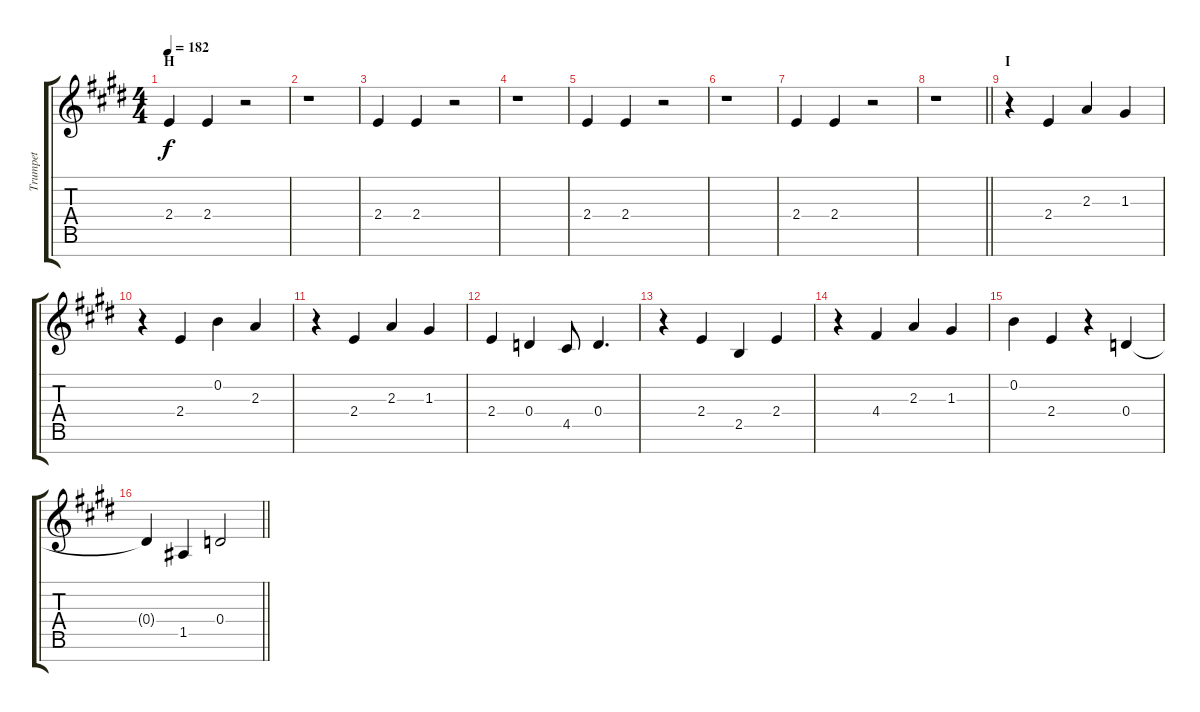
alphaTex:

\track ("Trumpet" "Trumpet") {instrument trumpet}
\staff {score tabs}
\tuning (E5 B4 G4 D4 A3 E3 B2) {hide}
\ts (4 4)
\section ("" "H")
\tempo 182
\clef g2
\ks e
2.4.4{dy f} 2.4.4 r.2 |
r.1 |
2.4.4 2.4.4 r.2 |
r.1 |
2.4.4 2.4.4 r.2 |
r.1 |
2.4.4 2.4.4 r.2 |
\barLineRight lightlight
r.1 |
\section ("" "I")
r.4 2.4.4 2.3.4 1.3.4 |
r.4 2.4.4 0.2.4 2.3.4 |
r.4 2.4.4 2.3.4 1.3.4 |
2.4.4 0.4.4 4.5.8 0.4.4{d} |
r.4 2.4.4 2.5.4 2.4.4 |
r.4 4.4.4 2.3.4 1.3.4 |
0.2.4 2.4.4 r.4 0.4.4 |
\barLineRight lightlight
0.4{t}.4 1.5.4 0.4.2
